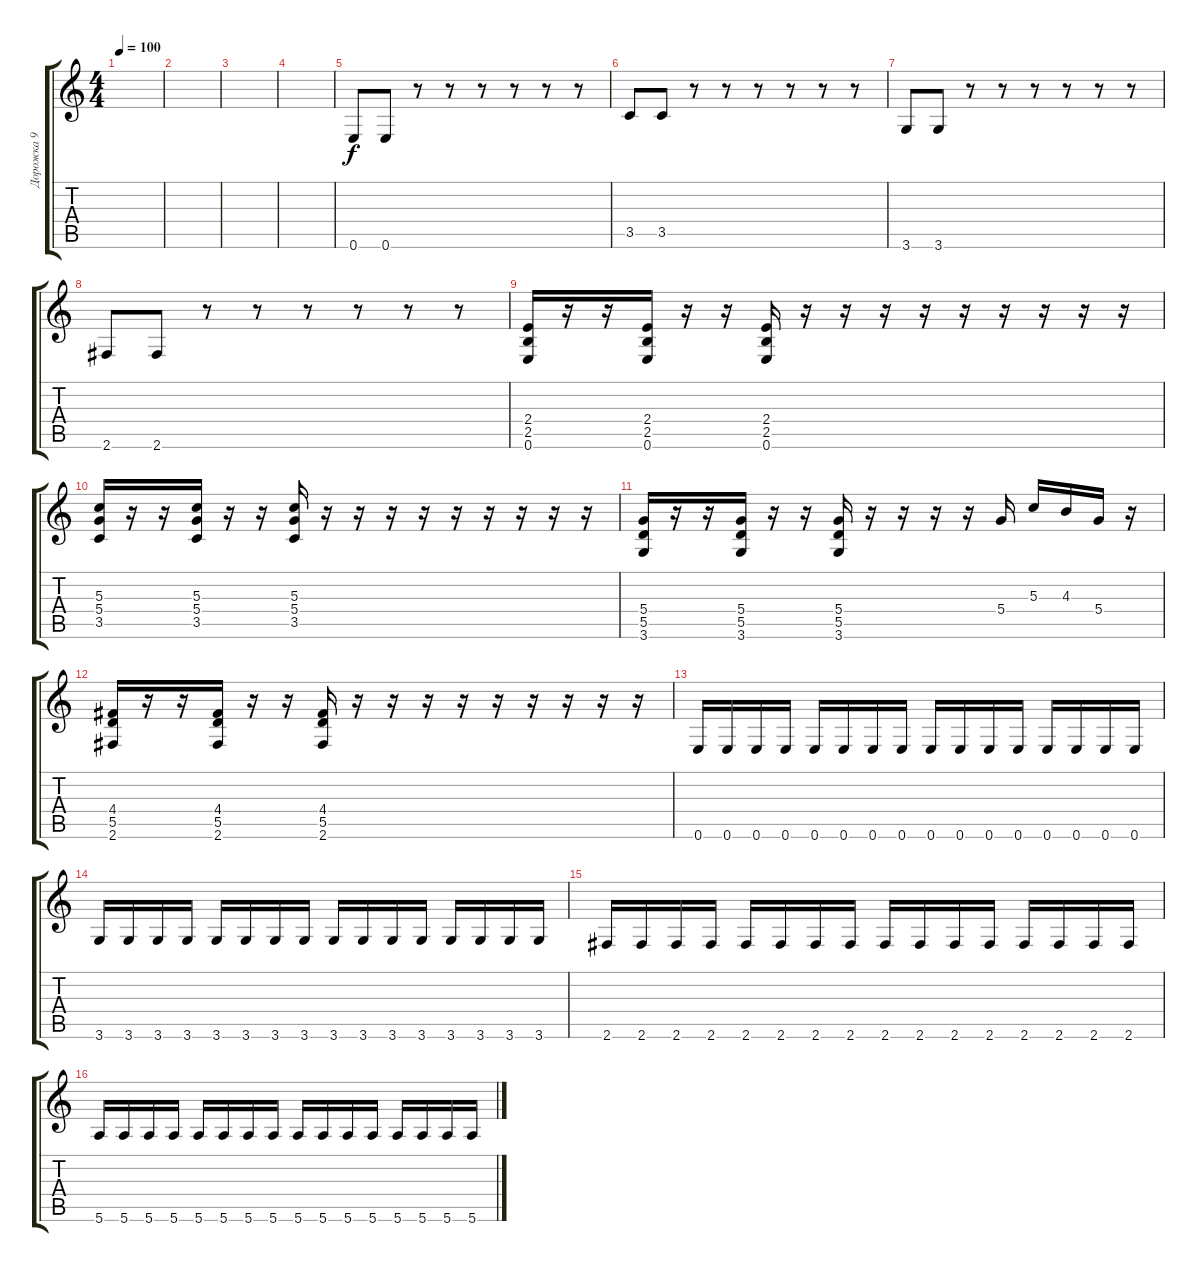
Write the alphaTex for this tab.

\track ("Дорожка 9" "Дорожка 9") {instrument electricbasspick}
\staff {score tabs}
\tuning (E4 B3 G3 D3 A2 E2) {hide}
\ts (4 4)
\tempo 100
\clef g2
\ks c
|
|
|
|
0.6.8 0.6.8 r.8 r.8 r.8 r.8 r.8 r.8 |
3.5.8 3.5.8 r.8 r.8 r.8 r.8 r.8 r.8 |
3.6.8 3.6.8 r.8 r.8 r.8 r.8 r.8 r.8 |
2.6.8 2.6.8 r.8 r.8 r.8 r.8 r.8 r.8 |
(2.4 2.5 0.6).16 r.16 r.16 (2.4 2.5 0.6).16 r.16 r.16 (2.4 2.5 0.6).16 r.16 r.16 r.16 r.16 r.16 r.16 r.16 r.16 r.16 |
(5.3 5.4 3.5).16 r.16 r.16 (5.3 5.4 3.5).16 r.16 r.16 (5.3 5.4 3.5).16 r.16 r.16 r.16 r.16 r.16 r.16 r.16 r.16 r.16 |
(5.4 5.5 3.6).16 r.16 r.16 (5.4 5.5 3.6).16 r.16 r.16 (5.4 5.5 3.6).16 r.16 r.16 r.16 r.16 5.4.16 5.3.16 4.3.16 5.4.16 r.16 |
(4.4 5.5 2.6).16 r.16 r.16 (4.4 5.5 2.6).16 r.16 r.16 (4.4 5.5 2.6).16 r.16 r.16 r.16 r.16 r.16 r.16 r.16 r.16 r.16 |
0.6.16 0.6.16 0.6.16 0.6.16 0.6.16 0.6.16 0.6.16 0.6.16 0.6.16 0.6.16 0.6.16 0.6.16 0.6.16 0.6.16 0.6.16 0.6.16 |
3.6.16 3.6.16 3.6.16 3.6.16 3.6.16 3.6.16 3.6.16 3.6.16 3.6.16 3.6.16 3.6.16 3.6.16 3.6.16 3.6.16 3.6.16 3.6.16 |
2.6.16 2.6.16 2.6.16 2.6.16 2.6.16 2.6.16 2.6.16 2.6.16 2.6.16 2.6.16 2.6.16 2.6.16 2.6.16 2.6.16 2.6.16 2.6.16 |
5.6.16 5.6.16 5.6.16 5.6.16 5.6.16 5.6.16 5.6.16 5.6.16 5.6.16 5.6.16 5.6.16 5.6.16 5.6.16 5.6.16 5.6.16 5.6.16
